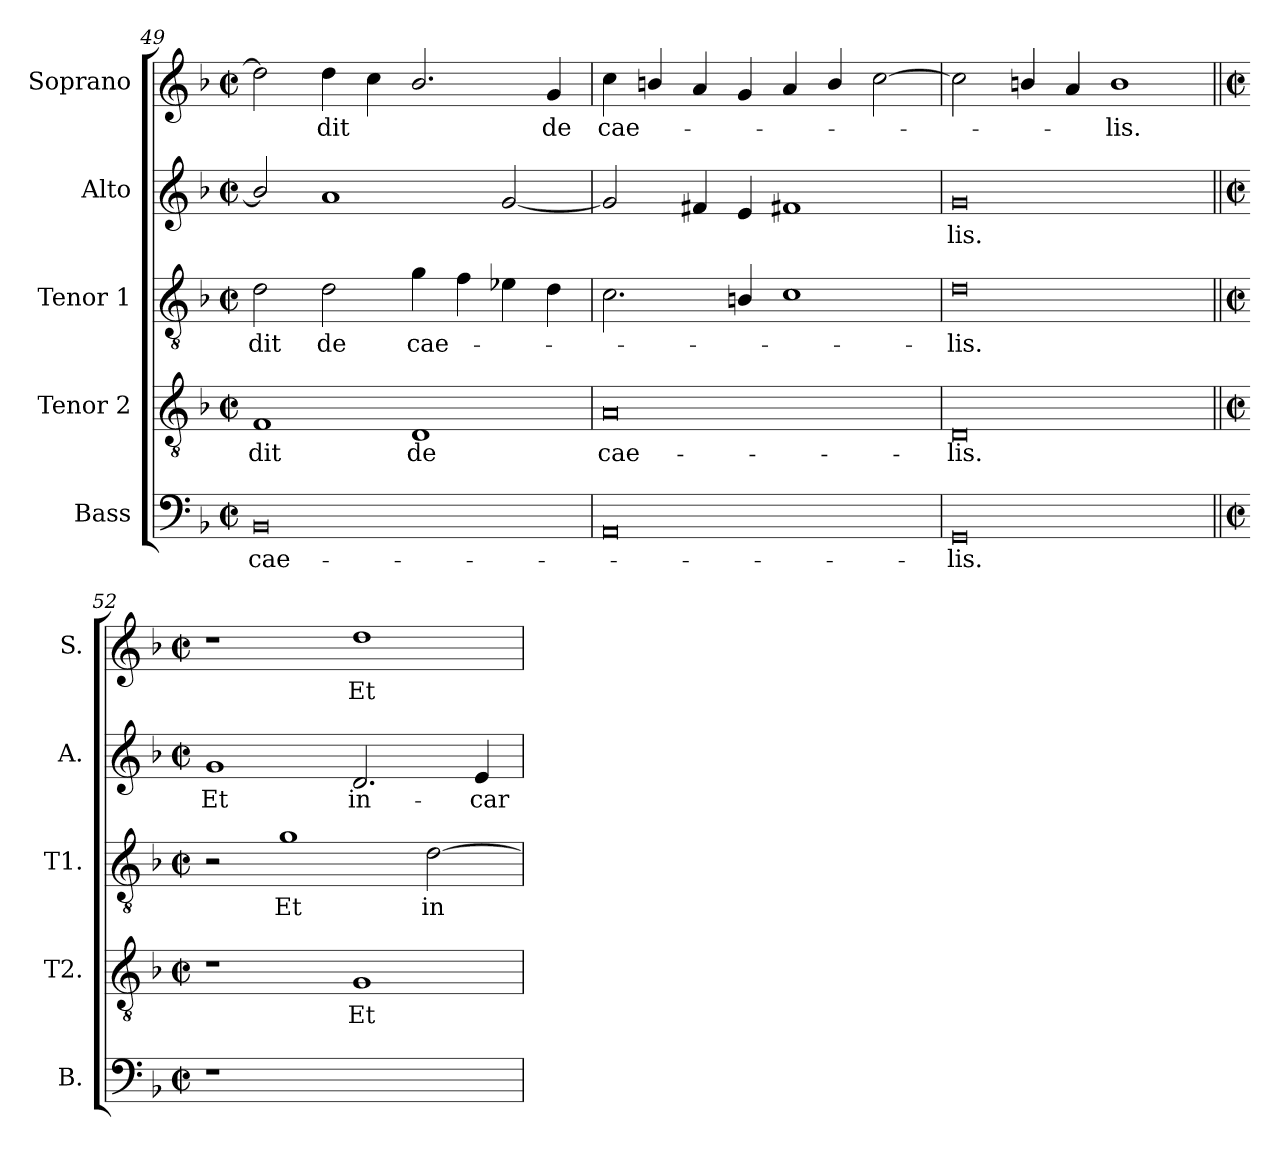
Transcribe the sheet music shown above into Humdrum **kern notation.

**kern	**text	**kern	**text	**kern	**text	**kern	**text	**kern	**text
*part5	*part5	*part4	*part4	*part3	*part3	*part2	*part2	*part1	*part1
*staff5	*staff5	*staff4	*staff4	*staff3	*staff3	*staff2	*staff2	*staff1	*staff1
*I"Bass	*	*I"Tenor 2	*	*I"Tenor 1	*	*I"Alto	*	*I"Soprano	*
*I'B.	*	*I'T2.	*	*I'T1.	*	*I'A.	*	*I'S.	*
*clefF4	*	*clefGv2	*	*clefGv2	*	*clefG2	*	*clefG2	*
*	*	*ITrd7c12	*	*ITrd7c12	*	*	*	*	*
*k[b-]	*	*k[b-]	*	*k[b-]	*	*k[b-]	*	*k[b-]	*
*F:	*	*F:	*	*F:	*	*F:	*	*F:	*
*M2/2	*	*M2/2	*	*M2/2	*	*M2/2	*	*M2/2	*
*met(c|)	*	*met(c|)	*	*met(c|)	*	*met(c|)	*	*met(c|)	*
=49	=49	=49	=49	=49	=49	=49	=49	=49	=49
!	!LO:LY:b:color=#000000	!	!	!	!	!	!	!	!
!	!	!	!LO:LY:b:color=#000000	!	!	!	!	!	!
!	!	!	!	!	!LO:LY:b:color=#000000	!	!	!	!
0BB-i	cae-	1FFi	-dit	2Di\	-dit	2b-i/]	.	2ddi\]	.
!	!	!	!	!	!LO:LY:b:color=#000000	!	!	!	!
!	!	!	!	!	!	!	!	!	!LO:LY:b:color=#000000
.	.	.	.	2Di\	de	1ai	.	4ddi\	-dit
.	.	.	.	.	.	.	.	4cci\	.
!	!	!	!LO:LY:b:color=#000000	!	!	!	!	!	!
!	!	!	!	!	!LO:LY:b:color=#000000	!	!	!	!
.	.	1DDi	de	4Gi\	cae-	.	.	2.b-i/	.
.	.	.	.	4Fi\	.	.	.	.	.
.	.	.	.	4E-Xi\	.	[<2gi/	.	.	.
!	!	!	!	!	!	!	!	!	!LO:LY:b:color=#000000
.	.	.	.	4Di\	.	.	.	4gi/	de
=50	=50	=50	=50	=50	=50	=50	=50	=50	=50
!	!	!	!LO:LY:b:color=#000000	!	!	!	!	!	!
!	!	!	!	!	!	!	!	!	!LO:LY:b:color=#000000
0AAi	.	0AAi	cae-	2.Ci\	.	2gi/]	.	4cci\	cae-
.	.	.	.	.	.	.	.	4bi/	.
.	.	.	.	.	.	4f#i/	.	4ai/	.
.	.	.	.	4BBni/	.	4ei/	.	4gi/	.
.	.	.	.	1Ci	.	1f#Xi	.	4ai/	.
.	.	.	.	.	.	.	.	4bi/	.
.	.	.	.	.	.	.	.	[>2cci\	.
=51	=51	=51	=51	=51	=51	=51	=51	=51	=51
!	!LO:LY:b:color=#000000	!	!	!	!	!	!	!	!
!	!	!	!LO:LY:b:color=#000000	!	!	!	!	!	!
!	!	!	!	!	!LO:LY:b:color=#000000	!	!	!	!
!	!	!	!	!	!	!	!LO:LY:b:color=#000000	!	!
0GGi	-lis.	0DDi	-lis.	0Di	-lis.	0gi	-lis.	2cci\]	.
.	.	.	.	.	.	.	.	4bni/	.
.	.	.	.	.	.	.	.	4ai/	.
!	!	!	!	!	!	!	!	!	!LO:LY:b:color=#000000
.	.	.	.	.	.	.	.	1bi	-lis.
!!LO:PB:g=z
=52||	=52||	=52||	=52||	=52||	=52||	=52||	=52||	=52||	=52||
*M2/2	*	*M2/2	*	*M2/2	*	*M2/2	*	*M2/2	*
*met(c|)	*	*met(c|)	*	*met(c|)	*	*met(c|)	*	*met(c|)	*
!LO:N:vis=1	!	!	!	!	!	!	!	!	!
!	!	!	!	!	!	!	!LO:LY:b:color=#000000	!	!
1r	.	1r	.	2r	.	1gi	Et	1r	.
!	!	!	!	!	!LO:LY:b:color=#000000	!	!	!	!
.	.	.	.	1Gi	Et	.	.	.	.
!	!	!	!LO:LY:b:color=#000000	!	!	!	!	!	!
!	!	!	!	!	!	!	!LO:LY:b:color=#000000	!	!
!	!	!	!	!	!	!	!	!	!LO:LY:b:color=#000000
1ryy	.	1GGi	Et	.	.	2.di/	in-	1ddi	Et
!	!	!	!	!	!LO:LY:b:color=#000000	!	!	!	!
.	.	.	.	[>2Di\	in	.	.	.	.
!	!	!	!	!	!	!	!LO:LY:b:color=#000000	!	!
.	.	.	.	.	.	4ei/	-car-	.	.
=	=	=	=	=	=	=	=	=	=
*-	*-	*-	*-	*-	*-	*-	*-	*-	*-
